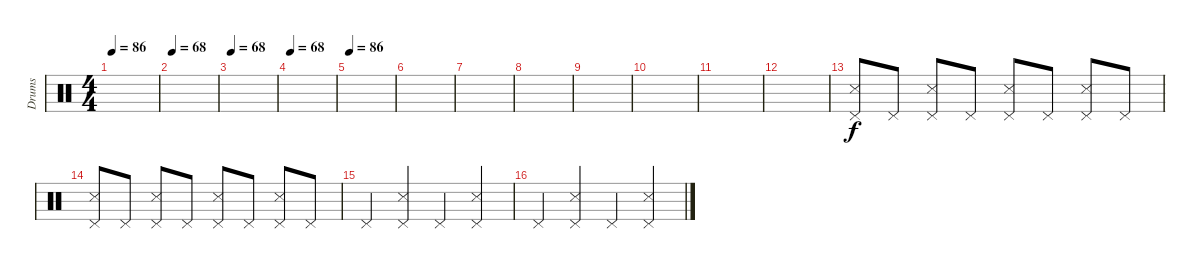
\track ("Drums" "Drums") {instrument percussion}
\staff {score}
\articulation defaults
\ts (4 4)
\tempo 86
\tempo 68
\tempo 86
\clef neutral
\ks c
|
\tempo 68
|
\tempo 68
|
\tempo 68
|
\tempo 86
|
|
|
|
|
|
|
|
("Snare (side stick) 3" "Pedal Hi-Hat (hit)").8 "Pedal Hi-Hat (hit)".8 ("Snare (side stick) 3" "Pedal Hi-Hat (hit)").8 "Pedal Hi-Hat (hit)".8 ("Snare (side stick) 3" "Pedal Hi-Hat (hit)").8 "Pedal Hi-Hat (hit)".8 ("Snare (side stick) 3" "Pedal Hi-Hat (hit)").8 "Pedal Hi-Hat (hit)".8 |
("Snare (side stick) 3" "Pedal Hi-Hat (hit)").8 "Pedal Hi-Hat (hit)".8 ("Snare (side stick) 3" "Pedal Hi-Hat (hit)").8 "Pedal Hi-Hat (hit)".8 ("Snare (side stick) 3" "Pedal Hi-Hat (hit)").8 "Pedal Hi-Hat (hit)".8 ("Snare (side stick) 3" "Pedal Hi-Hat (hit)").8 "Pedal Hi-Hat (hit)".8 |
"Pedal Hi-Hat (hit)".4 ("Snare (side stick) 3" "Pedal Hi-Hat (hit)").4 "Pedal Hi-Hat (hit)".4 ("Snare (side stick) 3" "Pedal Hi-Hat (hit)").4 |
"Pedal Hi-Hat (hit)".4 ("Snare (side stick) 3" "Pedal Hi-Hat (hit)").4 "Pedal Hi-Hat (hit)".4 ("Snare (side stick) 3" "Pedal Hi-Hat (hit)").4
